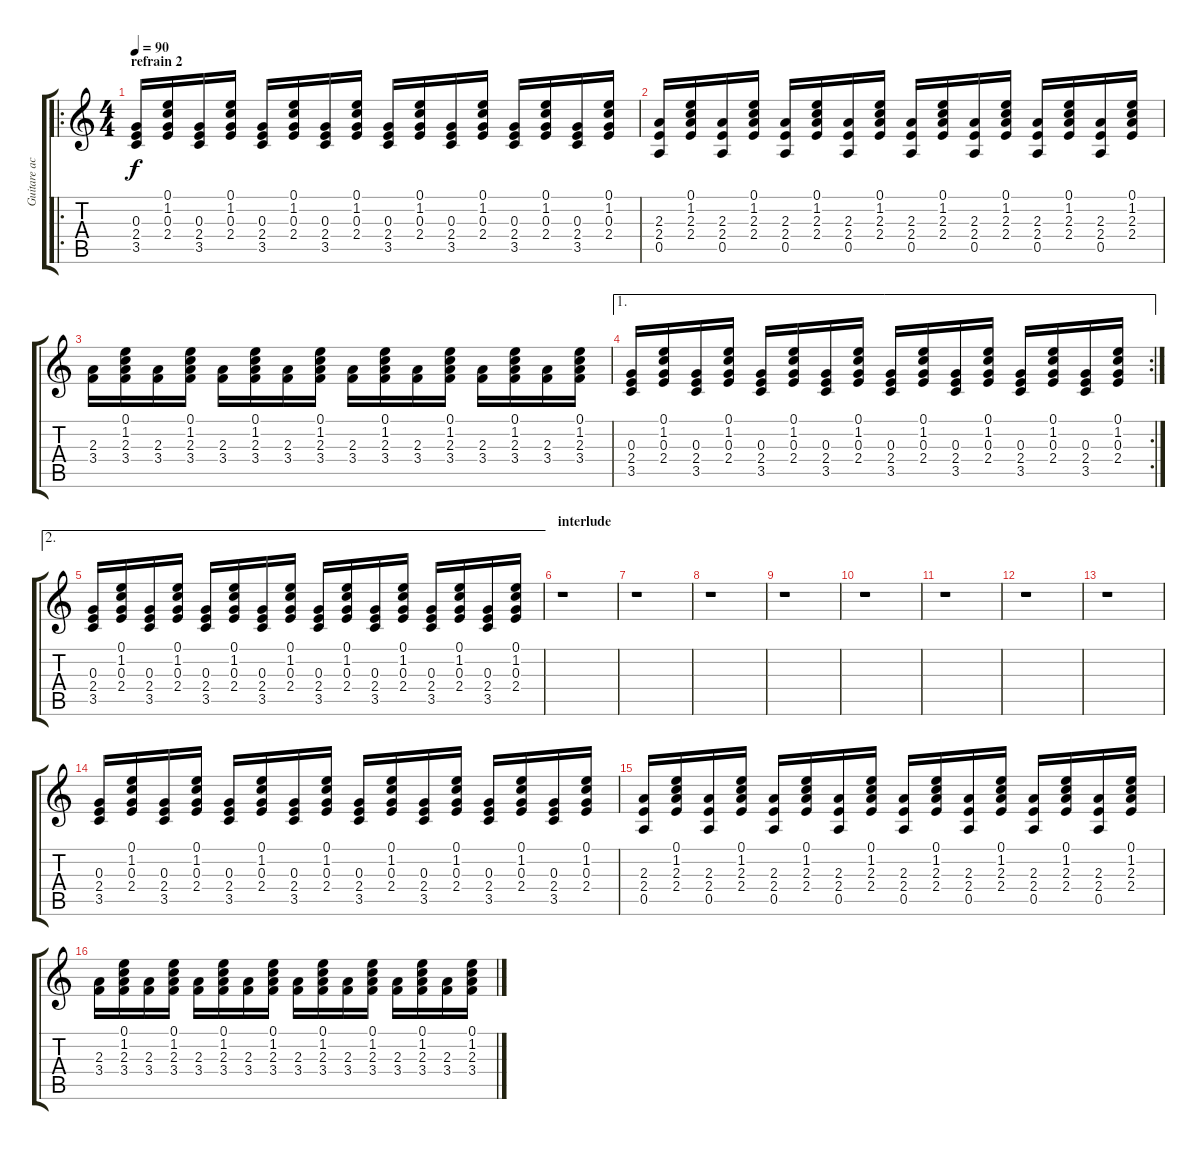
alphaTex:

\track ("Guitare acoustique" "Guitare ac") {instrument acousticguitarsteel}
\staff {score tabs}
\tuning (E4 B3 G3 D3 A2 E2) {hide}
\ro
\ts (4 4)
\section ("" "refrain 2")
\tempo 90
\clef g2
\ks c
(0.3 2.4 3.5).16{dy f} (0.1 1.2 0.3 2.4).16 (0.3 2.4 3.5).16 (0.1 1.2 0.3 2.4).16 (0.3 2.4 3.5).16 (0.1 1.2 0.3 2.4).16 (0.3 2.4 3.5).16 (0.1 1.2 0.3 2.4).16 (0.3 2.4 3.5).16 (0.1 1.2 0.3 2.4).16 (0.3 2.4 3.5).16 (0.1 1.2 0.3 2.4).16 (0.3 2.4 3.5).16 (0.1 1.2 0.3 2.4).16 (0.3 2.4 3.5).16 (0.1 1.2 0.3 2.4).16 |
(2.3 2.4 0.5).16 (0.1 1.2 2.3 2.4).16 (2.3 2.4 0.5).16 (0.1 1.2 2.3 2.4).16 (2.3 2.4 0.5).16 (0.1 1.2 2.3 2.4).16 (2.3 2.4 0.5).16 (0.1 1.2 2.3 2.4).16 (2.3 2.4 0.5).16 (0.1 1.2 2.3 2.4).16 (2.3 2.4 0.5).16 (0.1 1.2 2.3 2.4).16 (2.3 2.4 0.5).16 (0.1 1.2 2.3 2.4).16 (2.3 2.4 0.5).16 (0.1 1.2 2.3 2.4).16 |
(2.3 3.4).16 (0.1 1.2 2.3 3.4).16 (2.3 3.4).16 (0.1 1.2 2.3 3.4).16 (2.3 3.4).16 (0.1 1.2 2.3 3.4).16 (2.3 3.4).16 (0.1 1.2 2.3 3.4).16 (2.3 3.4).16 (0.1 1.2 2.3 3.4).16 (2.3 3.4).16 (0.1 1.2 2.3 3.4).16 (2.3 3.4).16 (0.1 1.2 2.3 3.4).16 (2.3 3.4).16 (0.1 1.2 2.3 3.4).16 |
\ae 1
\rc 2
(0.3 2.4 3.5).16 (0.1 1.2 0.3 2.4).16 (0.3 2.4 3.5).16 (0.1 1.2 0.3 2.4).16 (0.3 2.4 3.5).16 (0.1 1.2 0.3 2.4).16 (0.3 2.4 3.5).16 (0.1 1.2 0.3 2.4).16 (0.3 2.4 3.5).16 (0.1 1.2 0.3 2.4).16 (0.3 2.4 3.5).16 (0.1 1.2 0.3 2.4).16 (0.3 2.4 3.5).16 (0.1 1.2 0.3 2.4).16 (0.3 2.4 3.5).16 (0.1 1.2 0.3 2.4).16 |
\ae 2
(0.3 2.4 3.5).16 (0.1 1.2 0.3 2.4).16 (0.3 2.4 3.5).16 (0.1 1.2 0.3 2.4).16 (0.3 2.4 3.5).16 (0.1 1.2 0.3 2.4).16 (0.3 2.4 3.5).16 (0.1 1.2 0.3 2.4).16 (0.3 2.4 3.5).16 (0.1 1.2 0.3 2.4).16 (0.3 2.4 3.5).16 (0.1 1.2 0.3 2.4).16 (0.3 2.4 3.5).16 (0.1 1.2 0.3 2.4).16 (0.3 2.4 3.5).16 (0.1 1.2 0.3 2.4).16 |
\section ("" "interlude")
r.1 |
r.1 |
r.1 |
r.1 |
r.1 |
r.1 |
r.1 |
r.1 |
(0.3 2.4 3.5).16 (0.1 1.2 0.3 2.4).16 (0.3 2.4 3.5).16 (0.1 1.2 0.3 2.4).16 (0.3 2.4 3.5).16 (0.1 1.2 0.3 2.4).16 (0.3 2.4 3.5).16 (0.1 1.2 0.3 2.4).16 (0.3 2.4 3.5).16 (0.1 1.2 0.3 2.4).16 (0.3 2.4 3.5).16 (0.1 1.2 0.3 2.4).16 (0.3 2.4 3.5).16 (0.1 1.2 0.3 2.4).16 (0.3 2.4 3.5).16 (0.1 1.2 0.3 2.4).16 |
(2.3 2.4 0.5).16 (0.1 1.2 2.3 2.4).16 (2.3 2.4 0.5).16 (0.1 1.2 2.3 2.4).16 (2.3 2.4 0.5).16 (0.1 1.2 2.3 2.4).16 (2.3 2.4 0.5).16 (0.1 1.2 2.3 2.4).16 (2.3 2.4 0.5).16 (0.1 1.2 2.3 2.4).16 (2.3 2.4 0.5).16 (0.1 1.2 2.3 2.4).16 (2.3 2.4 0.5).16 (0.1 1.2 2.3 2.4).16 (2.3 2.4 0.5).16 (0.1 1.2 2.3 2.4).16 |
(2.3 3.4).16 (0.1 1.2 2.3 3.4).16 (2.3 3.4).16 (0.1 1.2 2.3 3.4).16 (2.3 3.4).16 (0.1 1.2 2.3 3.4).16 (2.3 3.4).16 (0.1 1.2 2.3 3.4).16 (2.3 3.4).16 (0.1 1.2 2.3 3.4).16 (2.3 3.4).16 (0.1 1.2 2.3 3.4).16 (2.3 3.4).16 (0.1 1.2 2.3 3.4).16 (2.3 3.4).16 (0.1 1.2 2.3 3.4).16
